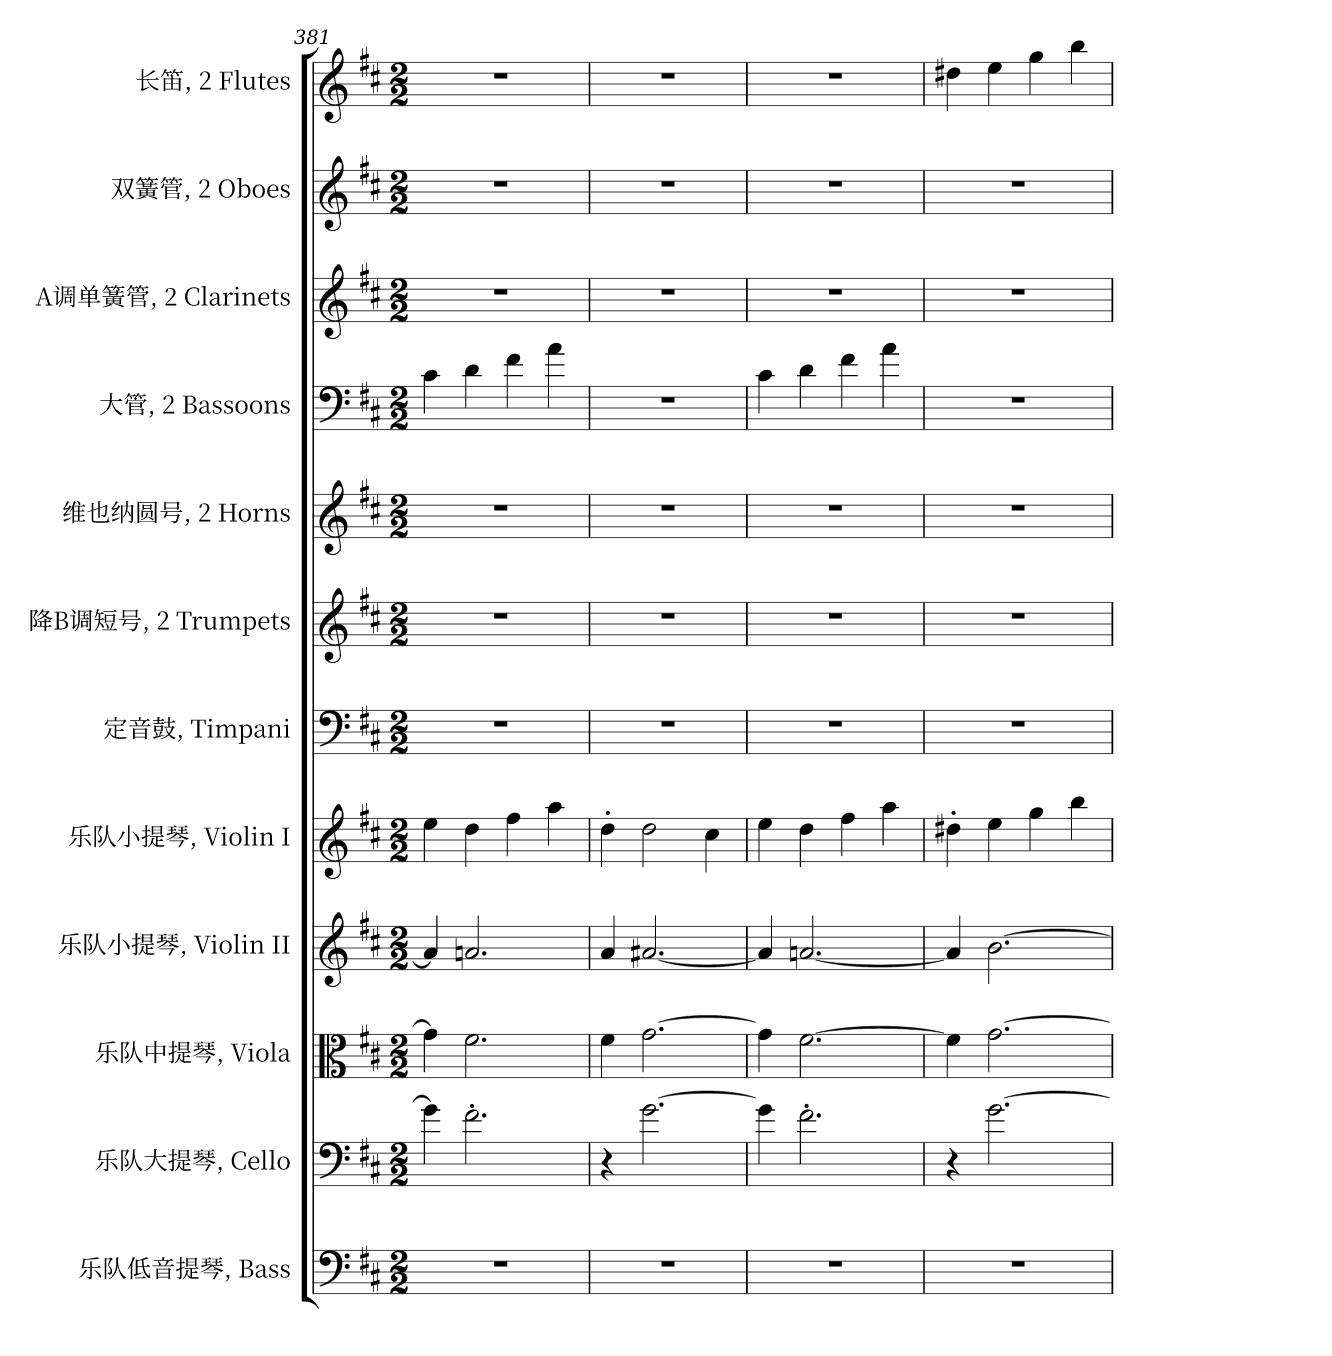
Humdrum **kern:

**kern	**kern	**kern	**kern	**kern	**kern	**kern	**kern	**kern	**kern	**kern	**kern
*part12	*part11	*part10	*part9	*part8	*part7	*part6	*part5	*part4	*part3	*part2	*part1
*staff12	*staff11	*staff10	*staff9	*staff8	*staff7	*staff6	*staff5	*staff4	*staff3	*staff2	*staff1
*I"乐队低音提琴, Bass	*I"乐队大提琴, Cello	*I"乐队中提琴, Viola	*I"乐队小提琴, Violin II	*I"乐队小提琴, Violin I	*I"定音鼓, Timpani	*I"降B调短号, 2 Trumpets	*I"维也纳圆号, 2 Horns	*I"大管, 2 Bassoons	*I"A调单簧管, 2 Clarinets	*I"双簧管, 2 Oboes	*I"长笛, 2 Flutes
*	*	*	*	*	*I'Timp.	*	*	*I'Bsn.	*I'A Cl.	*I'Ob.	*I'Fl.
*clefF4	*clefF4	*clefC3	*clefG2	*clefG2	*clefF4	*clefG2	*clefG2	*clefF4	*clefG2	*clefG2	*clefG2
*ITrd7c12	*	*	*	*	*	*ITrd1c2	*ITrd4c7	*	*ITrd2c3	*	*
*k[f#c#]	*k[f#c#]	*k[f#c#]	*k[f#c#]	*k[f#c#]	*k[f#c#]	*k[]	*k[f#]	*k[f#c#]	*k[f#c#g#d#a#]	*k[f#c#]	*k[f#c#]
*M2/2	*M2/2	*M2/2	*M2/2	*M2/2	*M2/2	*M2/2	*M2/2	*M2/2	*M2/2	*M2/2	*M2/2
=381	=381	=381	=381	=381	=381	=381	=381	=381	=381	=381	=381
1r	4g\]	4g\]	4a#/]	4ee\	1r	1r	1r	4c#\	1r	1r	1r
.	2.f#'\	2.f#\	2.an/	4dd\	.	.	.	4d\	.	.	.
.	.	.	.	4ff#\	.	.	.	4f#\	.	.	.
.	.	.	.	4aa\	.	.	.	4a\	.	.	.
=382	=382	=382	=382	=382	=382	=382	=382	=382	=382	=382	=382
1r	4r	4f#\	4a/	4dd'\	1r	1r	1r	1r	1r	1r	1r
.	[2.g\	[2.g\	[2.a#X/	2dd\	.	.	.	.	.	.	.
.	.	.	.	4cc#\	.	.	.	.	.	.	.
=383	=383	=383	=383	=383	=383	=383	=383	=383	=383	=383	=383
1r	4g\]	4g\]	4a#/]	4ee\	1r	1r	1r	4c#\	1r	1r	1r
.	2.f#'\	[2.f#\	[2.an/	4dd\	.	.	.	4d\	.	.	.
.	.	.	.	4ff#\	.	.	.	4f#\	.	.	.
.	.	.	.	4aa\	.	.	.	4a\	.	.	.
=384	=384	=384	=384	=384	=384	=384	=384	=384	=384	=384	=384
1r	4r	4f#\]	4a/]	4dd#X'\	1r	1r	1r	1r	1r	1r	4dd#X\
.	[2.g\	[2.g\	[2.b\	4ee\	.	.	.	.	.	.	4ee\
.	.	.	.	4gg\	.	.	.	.	.	.	4gg\
.	.	.	.	4bb\	.	.	.	.	.	.	4bb\
=	=	=	=	=	=	=	=	=	=	=	=
*-	*-	*-	*-	*-	*-	*-	*-	*-	*-	*-	*-
